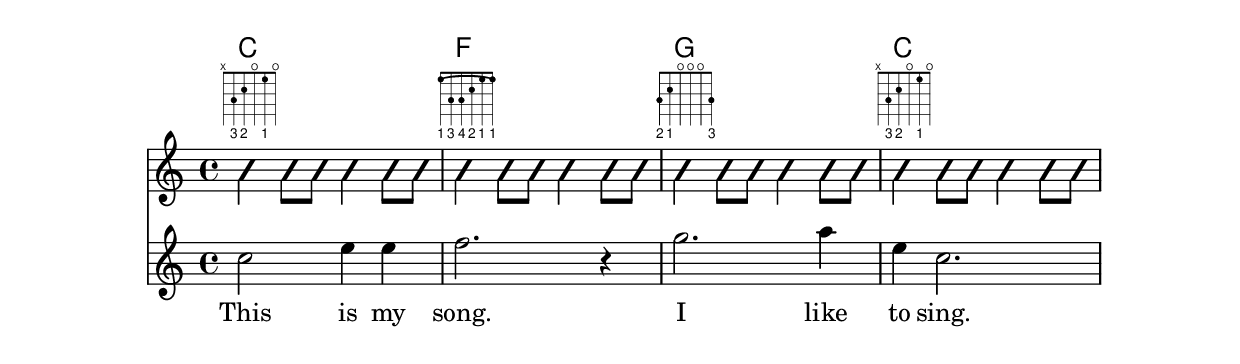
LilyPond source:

%% DO NOT EDIT this file manually; it is automatically
%% generated from LSR http://lsr.di.unimi.it
%% Make any changes in LSR itself, or in Documentation/snippets/new/ ,
%% and then run scripts/auxiliar/makelsr.py
%%
%% This file is in the public domain.
\version "2.18.0"

\header {
  lsrtags = "fretted-strings, rhythms"

  texidoc = "
For guitar music, it is possible to show strum rhythms, along with
melody notes, chord names and fret diagrams.

"
  doctitle = "Guitar strum rhythms"
} % begin verbatim


\include "predefined-guitar-fretboards.ly"
<<
  \new ChordNames {
    \chordmode {
      c1 | f | g | c
    }
  }
  \new FretBoards {
    \chordmode {
      c1 | f | g | c
    }
  }
  \new Voice \with {
    \consists "Pitch_squash_engraver"
  } {
    \relative c'' {
      \improvisationOn
      c4 c8 c c4 c8 c
      f4 f8 f f4 f8 f
      g4 g8 g g4 g8 g
      c4 c8 c c4 c8 c
    }
  }
  \new Voice = "melody" {
    \relative c'' {
      c2 e4 e4
      f2. r4
      g2. a4
      e4 c2.
    }
  }
  \new Lyrics {
    \lyricsto "melody" {
      This is my song.
      I like to sing.
    }
  }
>>
